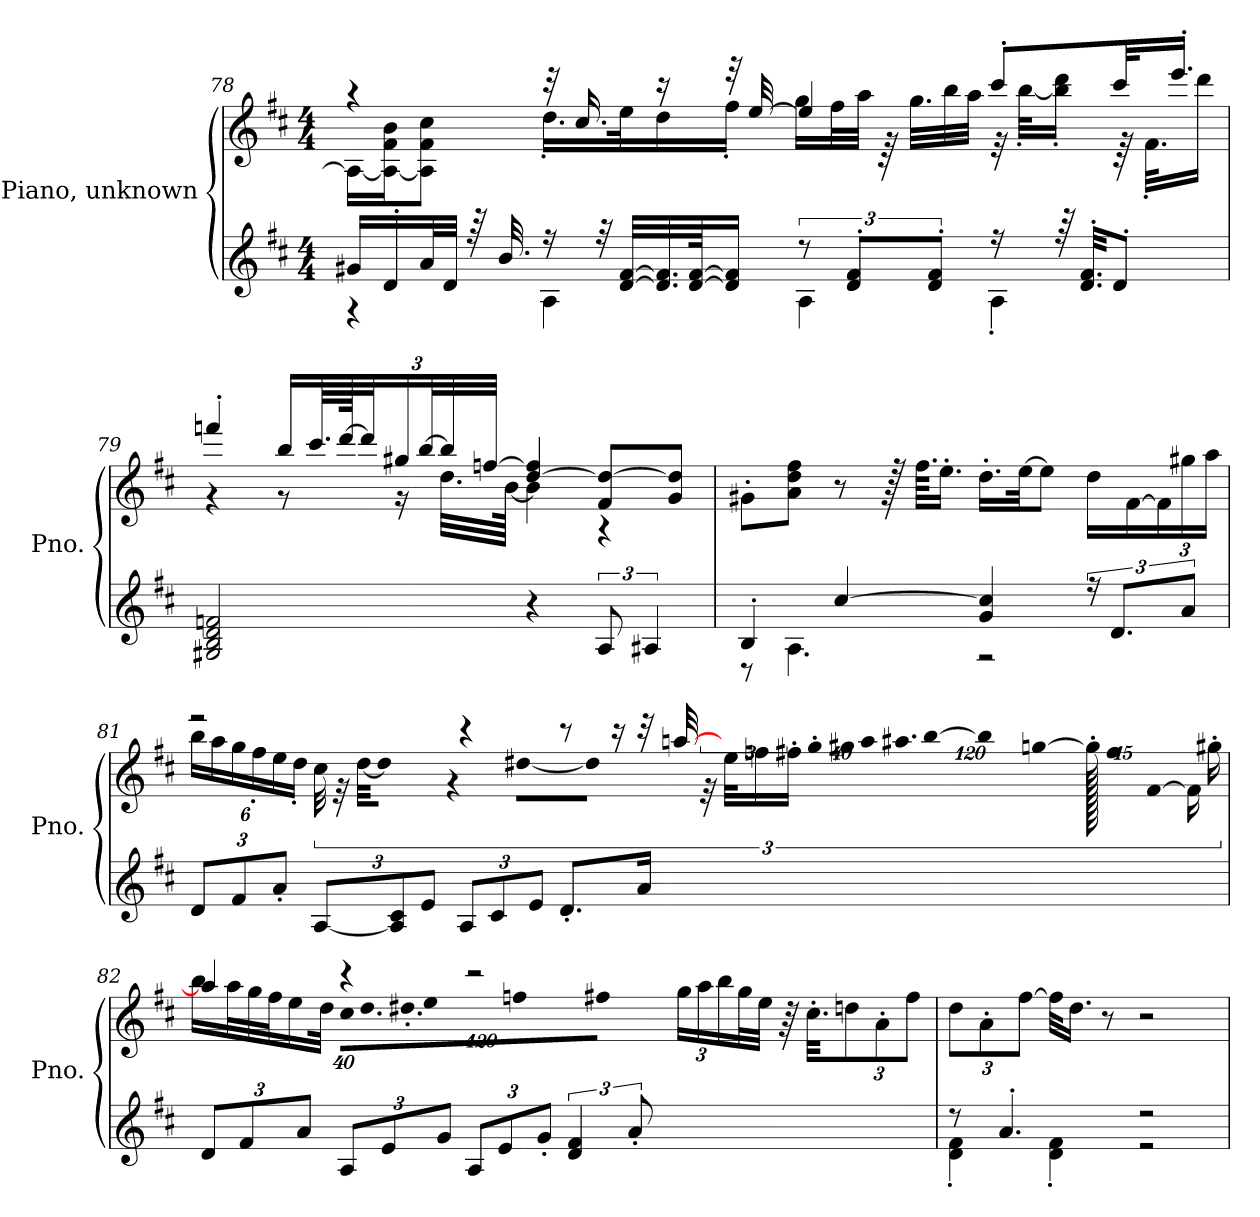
**kern	**kern
*part1	*part1
*staff2	*staff1
*I"Piano, unknown	*
*I'Pno.	*
!!LO:LB:g=z
*clefG2	*clefG2
*k[f#c#]	*k[f#c#]
*M4/4	*M4/4
=78	=78
*^	*^
16g#X/LL	4r	4r	16A\LL_
16d'/	.	.	16A\_ 16f#\ 16b\J
32a/L	.	.	8A\] 8f#\ 8cc#\J
32d/JJJ	.	.	.
64r	.	.	.
32.b/	.	.	.
16r	4A\	32r	16.dd'\LL
.	.	16.cc#/	.
32r	.	.	.
[32d/ [32f#/LLL	.	.	32ee\K
32.d/] 32.f#/]	.	16r	16dd\
[64d/ [64f#/JK	.	.	.
16d/] 16f#/]JJ	.	32r	16ff#'\JJ
.	.	[32ee/	.
12r	4A\	4ee/]	16gg\LL
.	.	.	32ff#\L
12d/' 12f#/'L	.	.	.
.	.	.	32aa\JJJ
.	.	.	64r
.	.	.	32.gg\LLL
12d/' 12f#/'J	.	.	.
.	.	.	32bb\
.	.	.	32aa\JJJ
16r	4A'\	8ccc#'/L	32r
.	.	.	[32bb'\KLL
64r	.	.	16bb\]' 16ddd\'JJ
32.d/' 32.f#/'KKL	.	.	.
8d'/J	.	32ccc#/KL	64r
.	.	.	32.f#'\KLL
.	.	16.eee'/JJ	.
.	.	.	16ddd\JJ
*v	*v	*	*
!!LO:LB:g=z	!!
=79	=79	=79
2G#X/ 2B/ 2d/ 2fn/	4fffn'/	4r
.	16bb/LL	8r
.	64.ccc#/LL	.
.	[128ddd/JK	.
.	32ddd/J]	.
*	*Xbrackettup	*
.	24gg#X/	16r
.	[48bb/L	.
.	32bb/]	32.dd\LLL
.	[32ffn/JJJ	.
.	.	[64b\JJJk
4r	[4dd/ 4ff/]	4b\]
12A/	8f#/ 8dd/_L	4r
6A#X/	.	.
.	8g/ 8dd/]J	.
*	*v	*v
=80	=80
*^	*
4B'/	8r	8g#X'\L
.	4.A\	8a\ 8dd\ 8ff#\J
[4cc#/	.	8r
.	.	128r
.	.	64.ff#\KKLL
.	.	16.ee'\JJ
4g/ 4cc#/]	2r	16.dd'\LL
.	.	[32ee\JK
.	.	8ee\J]
24r	.	16dd\LL
12.d/L	.	.
.	.	[16f#\
.	.	24f#\]
12a/J	.	24gg#X\
.	.	24aa\JJ
*v	*v	*
!!LO:LB:g=z
=81	=81
*Xbrackettup	*
*	*^
12d/L	2r	24bb\LL
.	.	24aa\
12f#/	.	24gg\
.	.	24ff#'\
12a'/J	.	24ee\
.	.	24dd'\JJ
*	*	*brackettup
[12A/L	.	48cc#\
.	.	48r
.	.	[48dd\LLL
.	.	64dd\JJJk]
.	.	128r
12A/] 12c#/	.	.
.	.	[128dd#X\KKLLL
.	.	32dd#\JJJ]
.	.	48r
.	.	48ee\KLL
12e/J	.	24ffn\
.	.	24ff#X'\JJ
*	*	*Xbrackettup
!	!	!LO:N:vis=32
12A/L	4r	640%23gg'\LLL
!	!	!LO:N:vis=32
.	.	640%23gg#X\
!	!	!LO:N:vis=32
.	.	640%23aa\
12c#/	.	.
!	!	!LO:N:vis=32.
.	.	1920%103aa#X\
!	!	!LO:N:vis=64
.	.	[960%17bb\L
12e/J	.	.
!	!	!LO:N:vis=64
.	.	960%17bb\J]
.	.	[320%17ggn\J
8.d'/L	8r	1920gg'\]
.	.	12ff#\
.	.	[24f#\L
.	16r	.
.	.	16f#\]
16a/Jk	32r	.
.	.	16gg#X'\JJ
.	[32aan/	.
1920ryy	1920ryy	.
!!LO:LB:g=z	!!
=82	=82	=82
12d/L	4aa/]	16bb\LL
.	.	32aa\L
12f#/	.	.
.	.	32gg\
.	.	32ff#\J
.	.	16ee\
12a/J	.	.
.	.	32dd\JJk
!	!	!LO:N:vis=32
12A/L	4r	640%23cc#\LLL
!	!	!LO:N:vis=32.
.	.	1920%103dd\
12e/	.	.
!	!	!LO:N:vis=32.
.	.	1920%103dd#X'\
!	!	!LO:N:vis=32
.	.	640%23ee\
12g/J	.	.
!	!	!LO:N:vis=32
.	.	640%23ffn\
!	!	!LO:N:vis=32
.	.	640%23ff#X\JJJ
12A/L	2r	.
.	.	24gg\LL
.	.	24aa\
12e/	.	.
.	.	24bb\
.	.	32gg\L
.	.	32ee\JJJ
12g'/J	.	.
.	.	64r
.	.	32.cc#'\KKL
*brackettup	*	*
6d/ 6f#/	.	.
.	.	12ddn\
.	.	12a'\
12a'/	.	.
.	.	12ff#\J
960ryy	960ryy	.
*	*v	*v
=83	=83
*^	*
8r	4d\' 4f#\'	12dd\L
.	.	12a'\
4.a'/	.	.
.	.	[12ff#\J
.	4d\' 4f#\'	32ff#\KLL]
.	.	16.dd\JJ
.	.	8r
2r	2r	2r
*v	*v	*
=	=
*-	*-
